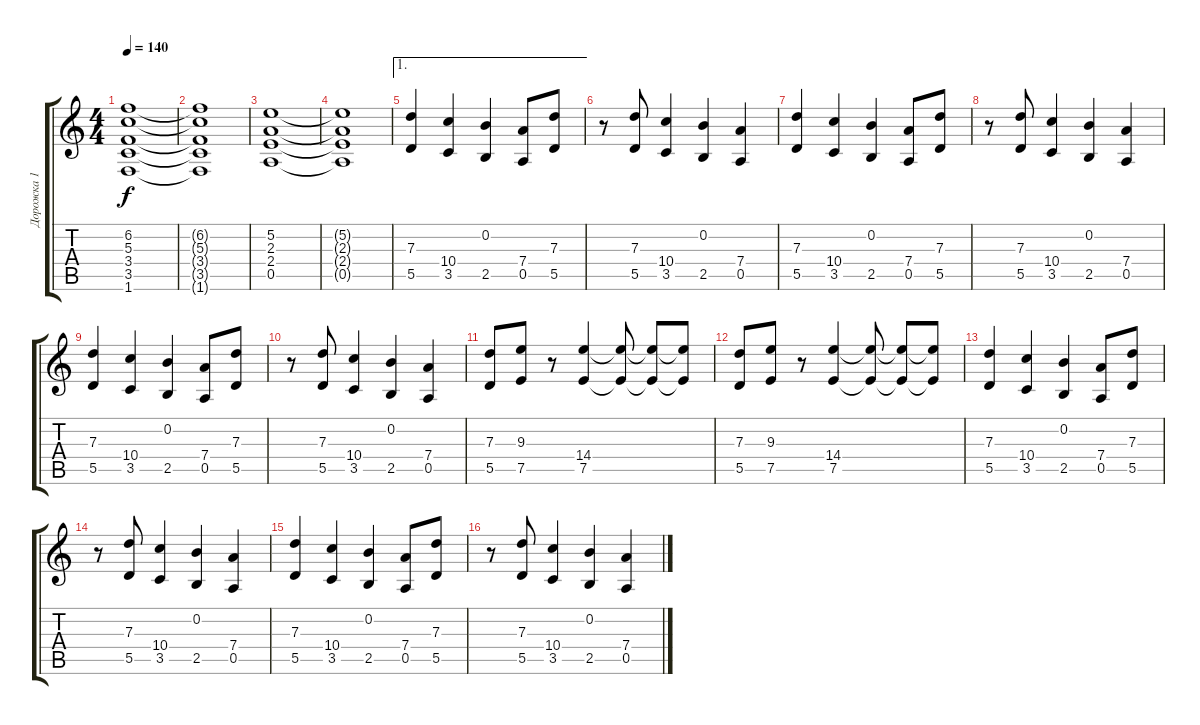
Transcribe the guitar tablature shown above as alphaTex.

\track ("Дорожка 1" "Дорожка 1") {instrument distortionguitar}
\staff {score tabs}
\tuning (E4 B3 G3 D3 A2 E2) {hide}
\ts (4 4)
\tempo 140
\clef g2
\ks c
(6.2 5.3 3.4 3.5 1.6).1{dy f volume 11 instrument overdrivenguitar} |
(6.2{t} 5.3{t} 3.4{t} 3.5{t} 1.6{t}).1{volume 9 instrument overdrivenguitar} |
(5.2 2.3 2.4 0.5).1{volume 11 instrument overdrivenguitar} |
(5.2{t} 2.3{t} 2.4{t} 0.5{t}).1{volume 9 instrument overdrivenguitar} |
\ae 1
(7.3 5.5).4{volume 13 instrument overdrivenguitar} (10.4 3.5).4 (0.2 2.5).4 (7.4 0.5).8 (7.3 5.5).8 |
r.8 (7.3 5.5).8 (10.4 3.5).4 (0.2 2.5).4 (7.4 0.5).4 |
(7.3 5.5).4 (10.4 3.5).4 (0.2 2.5).4 (7.4 0.5).8 (7.3 5.5).8 |
r.8 (7.3 5.5).8 (10.4 3.5).4 (0.2 2.5).4 (7.4 0.5).4 |
(7.3 5.5).4 (10.4 3.5).4 (0.2 2.5).4 (7.4 0.5).8 (7.3 5.5).8 |
r.8 (7.3 5.5).8 (10.4 3.5).4 (0.2 2.5).4 (7.4 0.5).4 |
(7.3 5.5).8 (9.3 7.5).8 r.8 (14.4 7.5).4 (14.4{t} 7.5{t}).8 (14.4{t} 7.5{t}).8 (14.4{t} 7.5{t}).8 |
(7.3 5.5).8 (9.3 7.5).8 r.8 (14.4 7.5).4 (14.4{t} 7.5{t}).8 (14.4{t} 7.5{t}).8 (14.4{t} 7.5{t}).8 |
(7.3 5.5).4 (10.4 3.5).4 (0.2 2.5).4 (7.4 0.5).8 (7.3 5.5).8 |
r.8 (7.3 5.5).8 (10.4 3.5).4 (0.2 2.5).4 (7.4 0.5).4 |
(7.3 5.5).4 (10.4 3.5).4 (0.2 2.5).4 (7.4 0.5).8 (7.3 5.5).8 |
r.8 (7.3 5.5).8 (10.4 3.5).4 (0.2 2.5).4 (7.4 0.5).4
